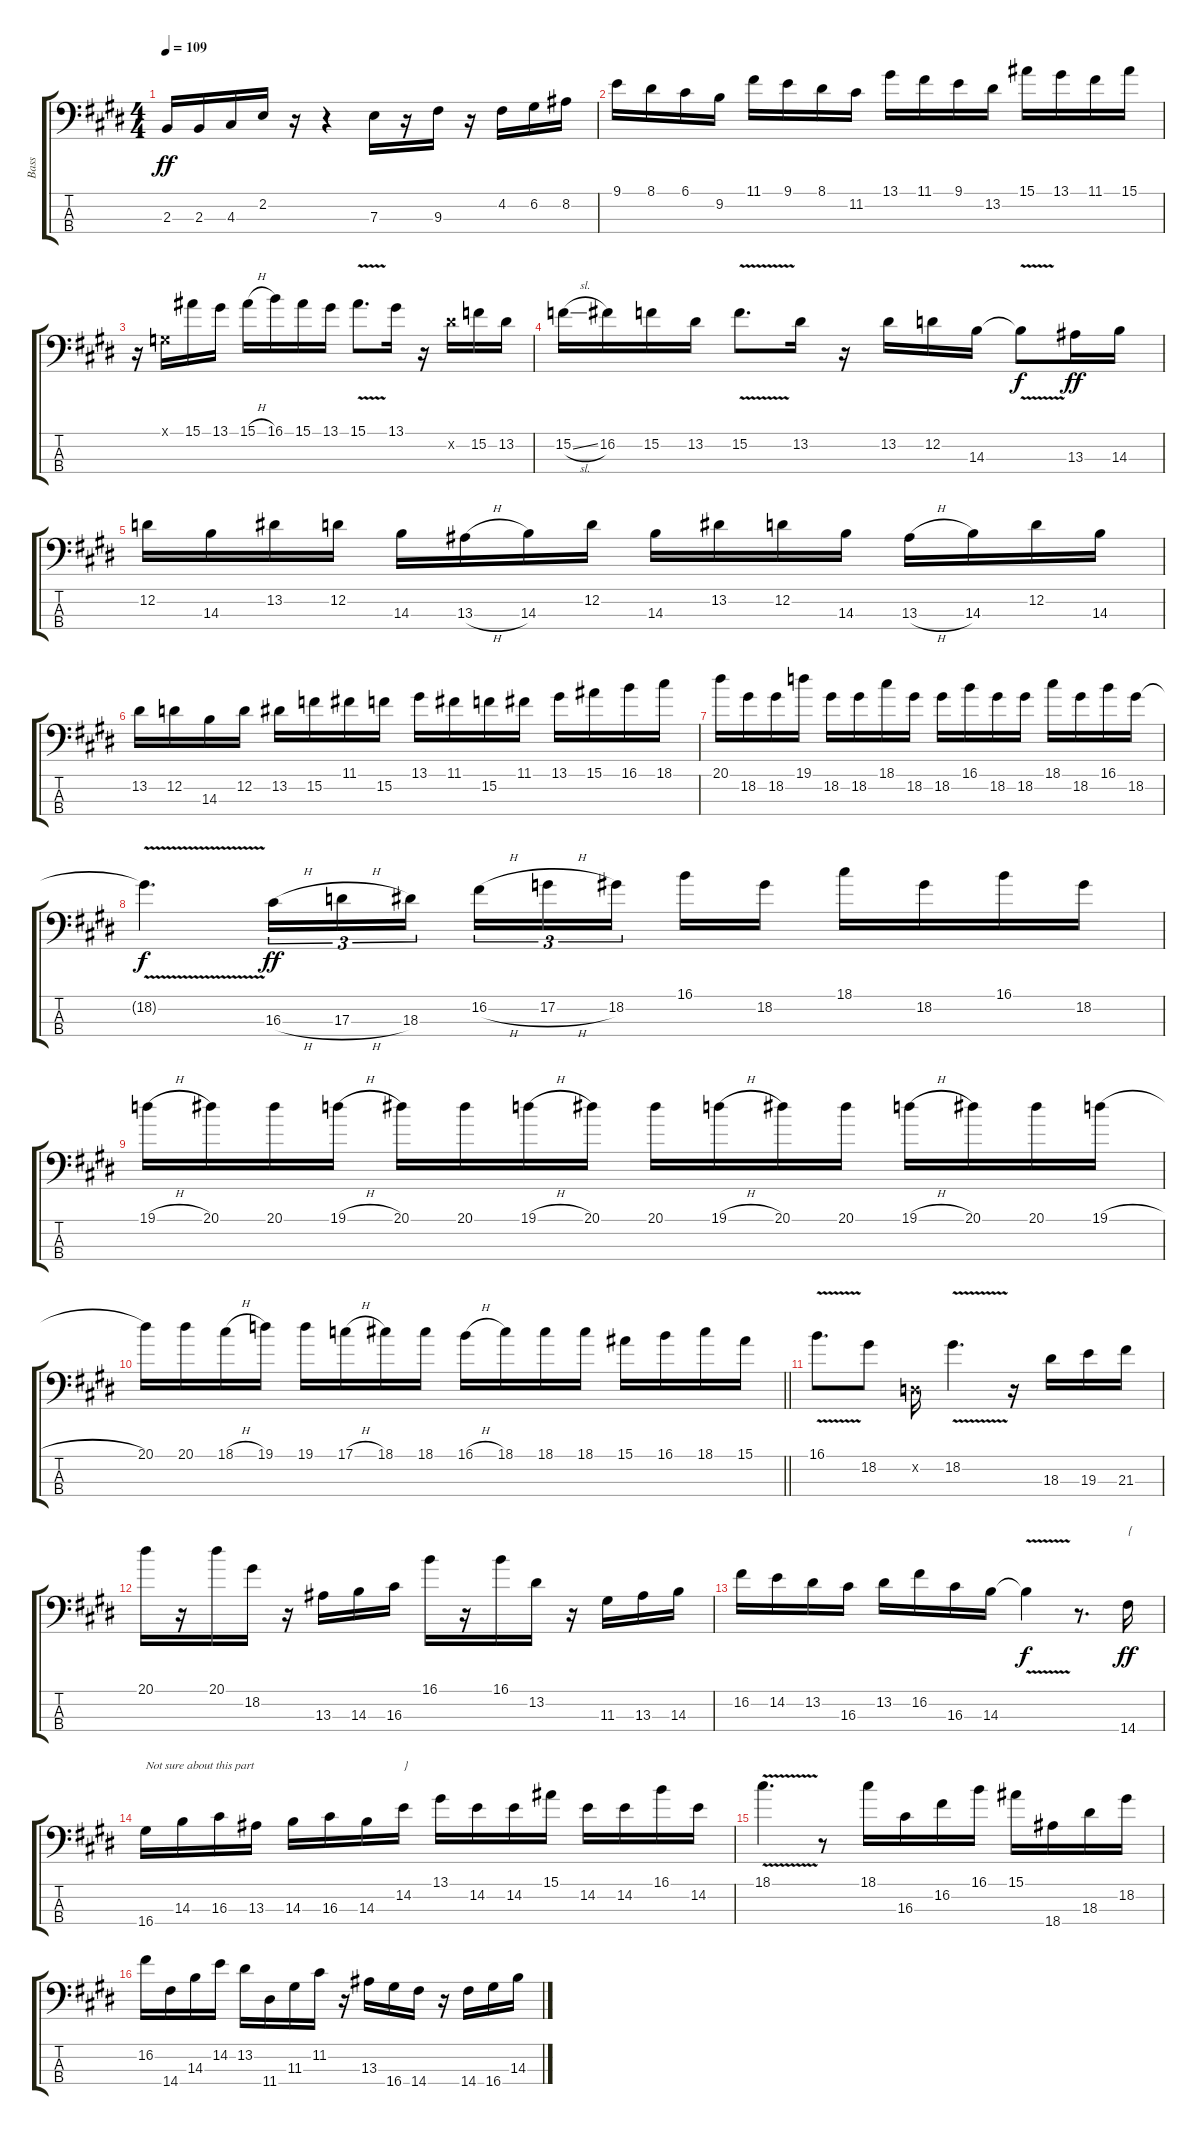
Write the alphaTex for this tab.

\track ("Bass" "Bass") {instrument electricbassfinger}
\staff {score tabs}
\tuning (G2 D2 A1 E1) {hide}
\ts (4 4)
\tempo 109
\clef f4
\ks e
2.3.16{dy ff} 2.3.16 4.3.16 2.2.16 r.16 r.4 7.3.16 r.16 9.3.16 r.16 4.2.16 6.2.16 8.2.16 |
9.1.16 8.1.16 6.1.16 9.2.16 11.1.16 9.1.16 8.1.16 11.2.16 13.1.16 11.1.16 9.1.16 13.2.16 15.1.16 13.1.16 11.1.16 15.1.16 |
r.16 0.1{x}.16 15.1.16 13.1.16 15.1{h}.16 16.1.16 15.1.16 13.1.16 15.1{v}.8{d} 13.1.16 r.16 13.2{x}.16 15.2.16 13.2.16 |
15.2{sl}.16 16.2.16 15.2.16 13.2.16 15.2{v}.8{d} 13.2.16 r.16 13.2.16 12.2.16 14.3.16 14.3{v t}.8{dy f} 13.3.16{dy ff} 14.3.16 |
12.2.16 14.3.16 13.2.16 12.2.16 14.3.16 13.3{h}.16 14.3.16 12.2.16 14.3.16 13.2.16 12.2.16 14.3.16 13.3{h}.16 14.3.16 12.2.16 14.3.16 |
13.2.16 12.2.16 14.3.16 12.2.16 13.2.16 15.2.16 11.1.16 15.2.16 13.1.16 11.1.16 15.2.16 11.1.16 13.1.16 15.1.16 16.1.16 18.1.16 |
20.1.16 18.2.16 18.2.16 19.1.16 18.2.16 18.2.16 18.1.16 18.2.16 18.2.16 16.1.16 18.2.16 18.2.16 18.1.16 18.2.16 16.1.16 18.2.16 |
18.2{v t}.4{d dy f} 16.3{h}.16{tu (3 2) dy ff} 17.3{h}.16{tu (3 2)} 18.3.16{tu (3 2)} 16.2{h}.16{tu (3 2)} 17.2{h}.16{tu (3 2)} 18.2.16{tu (3 2) beam splitsecondary} 16.1.16 18.2.16 18.1.16 18.2.16 16.1.16 18.2.16 |
19.1{h}.16 20.1.16 20.1.16 19.1{h}.16 20.1.16 20.1.16 19.1{h}.16 20.1.16 20.1.16 19.1{h}.16 20.1.16 20.1.16 19.1{h}.16 20.1.16 20.1.16 19.1{h}.16 |
\barLineRight lightlight
20.1.16 20.1.16 18.1{h}.16 19.1.16 19.1.16 17.1{h}.16 18.1.16 18.1.16 16.1{h}.16 18.1.16 18.1.16 18.1.16 15.1.16 16.1.16 18.1.16 15.1.16 |
16.1{v}.8{d} 18.2.8 0.2{x}.16 18.2{v}.4{d} r.16 18.3.16 19.3.16 21.3.16 |
20.1.16 r.16 20.1.16 18.2.16 r.16 13.3.16 14.3.16 16.3.16 16.1.16 r.16 16.1.16 13.2.16 r.16 11.3.16 13.3.16 14.3.16 |
16.2.16 14.2.16 13.2.16 16.3.16 13.2.16 16.2.16 16.3.16 14.3.16 14.3{v t}.4{dy f} r.8{d} 14.4.16{txt "{" dy ff} |
16.4.16{txt "Not sure about this part"} 14.3.16 16.3.16 13.3.16 14.3.16 16.3.16 14.3.16 14.2.16{txt "}"} 13.1.16 14.2.16 14.2.16 15.1.16 14.2.16 14.2.16 16.1.16 14.2.16 |
18.1{v}.4{d} r.8 18.1.16 16.3.16 16.2.16 16.1.16 15.1.16 18.4.16 18.3.16 18.2.16 |
16.2.16 14.4.16 14.3.16 14.2.16 13.2.16 11.4.16 11.3.16 11.2.16 r.16 13.3.16 16.4.16 14.4.16 r.16 14.4.16 16.4.16 14.3.16
